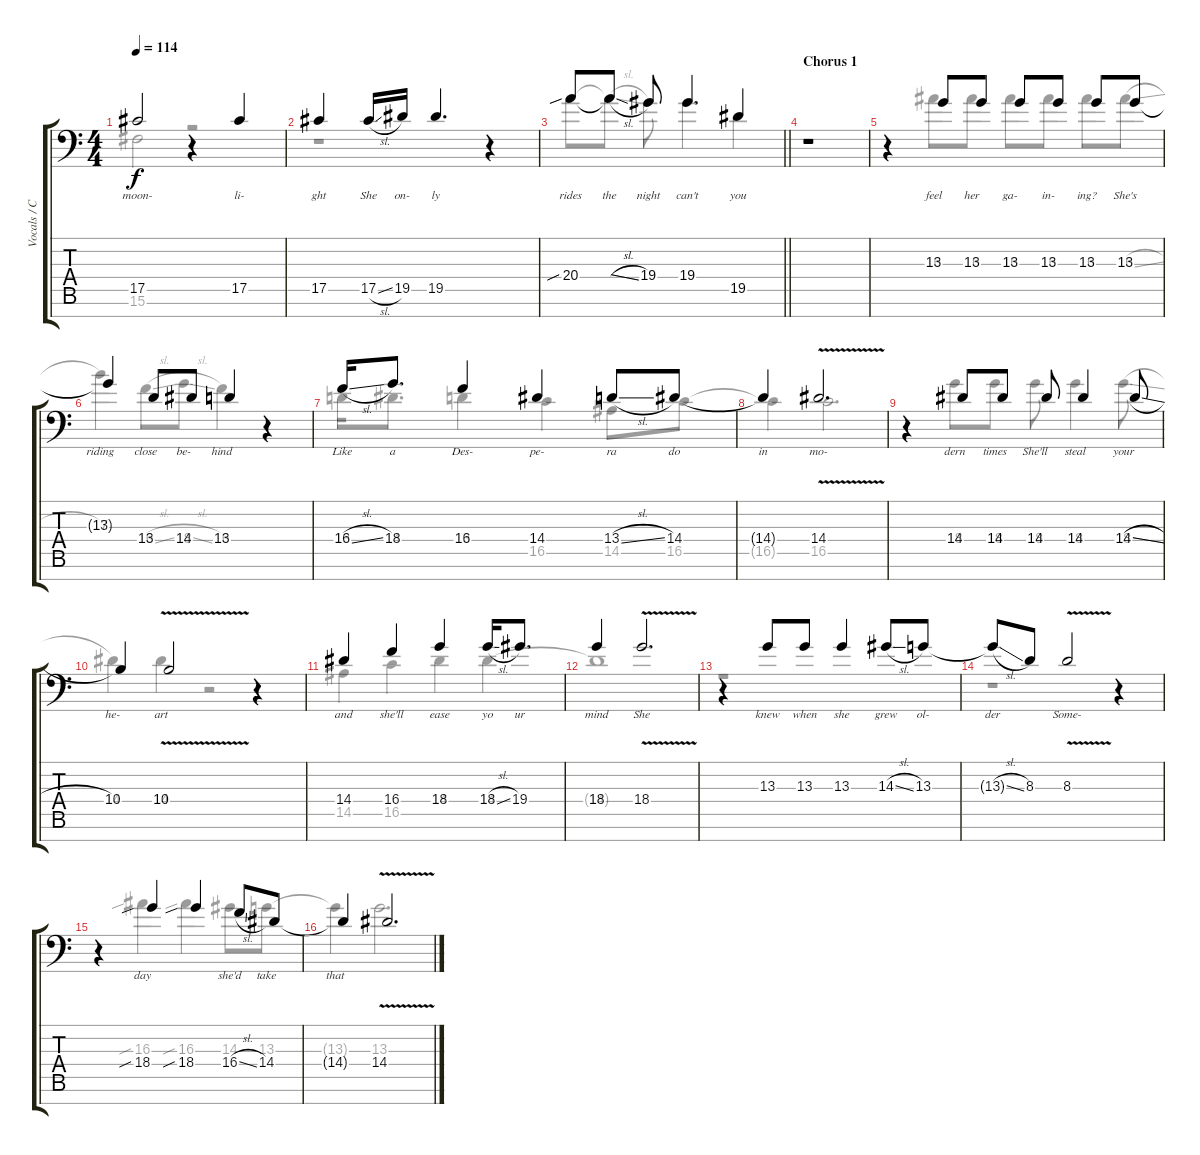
\track ("Vocals / Christine Rhoades" "Vocals / C") {instrument choiraahs}
\staff {score tabs}
\tuning (Eb4 Bb3 Gb3 Db3 Ab2 Eb2 Bb1) {hide}
\voice
\ts (4 4)
\tempo 114
\clef f4
\ks c
17.5{t}.2{lyrics (0 "moon-") lyrics (1 "") lyrics (2 "") lyrics (3 "") lyrics (4 "") dy f} r.4 17.5.4{lyrics (0 "li-") lyrics (1 "") lyrics (2 "") lyrics (3 "") lyrics (4 "")} |
17.5.4{lyrics (0 "ght") lyrics (1 "") lyrics (2 "") lyrics (3 "") lyrics (4 "")} 17.5{sl}.16{lyrics (0 "She") lyrics (1 "") lyrics (2 "") lyrics (3 "") lyrics (4 "")} 19.5.16{lyrics (0 "on-") lyrics (1 "") lyrics (2 "") lyrics (3 "") lyrics (4 "")} 19.5.4{d lyrics (0 "ly") lyrics (1 "") lyrics (2 "") lyrics (3 "") lyrics (4 "")} r.4 |
\barLineRight lightlight
20.4{sib}.8{lyrics (0 "rides") lyrics (1 "") lyrics (2 "") lyrics (3 "") lyrics (4 "")} 20.4{sl t}.8{lyrics (0 "the") lyrics (1 "") lyrics (2 "") lyrics (3 "") lyrics (4 "")} 19.4.8{lyrics (0 "night") lyrics (1 "") lyrics (2 "") lyrics (3 "") lyrics (4 "")} 19.4.4{d lyrics (0 "can't") lyrics (1 "") lyrics (2 "") lyrics (3 "") lyrics (4 "")} 19.5.4{lyrics (0 "you") lyrics (1 "") lyrics (2 "") lyrics (3 "") lyrics (4 "")} |
\section ("" "Chorus 1")
r.1 |
r.4 13.3.8{lyrics (0 "feel") lyrics (1 "") lyrics (2 "") lyrics (3 "") lyrics (4 "")} 13.3.8{lyrics (0 "her") lyrics (1 "") lyrics (2 "") lyrics (3 "") lyrics (4 "")} 13.3.8{lyrics (0 "ga-") lyrics (1 "") lyrics (2 "") lyrics (3 "") lyrics (4 "")} 13.3.8{lyrics (0 "in-") lyrics (1 "") lyrics (2 "") lyrics (3 "") lyrics (4 "")} 13.3.8{lyrics (0 "ing?") lyrics (1 "") lyrics (2 "") lyrics (3 "") lyrics (4 "")} 13.3.8{lyrics (0 "She's") lyrics (1 "") lyrics (2 "") lyrics (3 "") lyrics (4 "")} |
13.3{t}.4{lyrics (0 "riding") lyrics (1 "") lyrics (2 "") lyrics (3 "") lyrics (4 "")} 13.4.8{lyrics (0 "close") lyrics (1 "") lyrics (2 "") lyrics (3 "") lyrics (4 "")} 14.4.8{lyrics (0 "be-") lyrics (1 "") lyrics (2 "") lyrics (3 "") lyrics (4 "")} 13.4.4{lyrics (0 "hind") lyrics (1 "") lyrics (2 "") lyrics (3 "") lyrics (4 "")} r.4 |
16.4{sl}.16{lyrics (0 "Like") lyrics (1 "") lyrics (2 "") lyrics (3 "") lyrics (4 "")} 18.4.8{d lyrics (0 "a") lyrics (1 "") lyrics (2 "") lyrics (3 "") lyrics (4 "")} 16.4.4{lyrics (0 "Des-") lyrics (1 "") lyrics (2 "") lyrics (3 "") lyrics (4 "")} 14.4.4{lyrics (0 "pe-") lyrics (1 "") lyrics (2 "") lyrics (3 "") lyrics (4 "")} 13.4{sl}.8{lyrics (0 "ra") lyrics (1 "") lyrics (2 "") lyrics (3 "") lyrics (4 "")} 14.4.8{lyrics (0 "do") lyrics (1 "") lyrics (2 "") lyrics (3 "") lyrics (4 "")} |
14.4{t}.4{lyrics (0 "in") lyrics (1 "") lyrics (2 "") lyrics (3 "") lyrics (4 "")} 14.4{v}.2{d lyrics (0 "mo-") lyrics (1 "") lyrics (2 "") lyrics (3 "") lyrics (4 "")} |
r.4 14.4.8{lyrics (0 "dern") lyrics (1 "") lyrics (2 "") lyrics (3 "") lyrics (4 "")} 14.4.8{lyrics (0 "times") lyrics (1 "") lyrics (2 "") lyrics (3 "") lyrics (4 "")} 14.4.8{lyrics (0 "She'll") lyrics (1 "") lyrics (2 "") lyrics (3 "") lyrics (4 "")} 14.4.4{lyrics (0 "steal") lyrics (1 "") lyrics (2 "") lyrics (3 "") lyrics (4 "")} 14.4{sl}.8{lyrics (0 "your") lyrics (1 "") lyrics (2 "") lyrics (3 "") lyrics (4 "")} |
10.4.4{lyrics (0 "he-") lyrics (1 "") lyrics (2 "") lyrics (3 "") lyrics (4 "")} 10.4{v}.2{lyrics (0 "art") lyrics (1 "") lyrics (2 "") lyrics (3 "") lyrics (4 "")} r.4 |
14.4.4{lyrics (0 "and") lyrics (1 "") lyrics (2 "") lyrics (3 "") lyrics (4 "")} 16.4.4{lyrics (0 "she'll") lyrics (1 "") lyrics (2 "") lyrics (3 "") lyrics (4 "")} 18.4.4{lyrics (0 "ease") lyrics (1 "") lyrics (2 "") lyrics (3 "") lyrics (4 "")} 18.4{sl}.16{lyrics (0 "yo") lyrics (1 "") lyrics (2 "") lyrics (3 "") lyrics (4 "")} 19.4.8{d lyrics (0 "ur") lyrics (1 "") lyrics (2 "") lyrics (3 "") lyrics (4 "")} |
18.4.4{lyrics (0 "mind") lyrics (1 "") lyrics (2 "") lyrics (3 "") lyrics (4 "")} 18.4{v}.2{d lyrics (0 "She") lyrics (1 "") lyrics (2 "") lyrics (3 "") lyrics (4 "")} |
r.4 13.3.8{lyrics (0 "knew") lyrics (1 "") lyrics (2 "") lyrics (3 "") lyrics (4 "")} 13.3.8{lyrics (0 "when") lyrics (1 "") lyrics (2 "") lyrics (3 "") lyrics (4 "")} 13.3.4{lyrics (0 "she") lyrics (1 "") lyrics (2 "") lyrics (3 "") lyrics (4 "")} 14.3{sl}.8{lyrics (0 "grew") lyrics (1 "") lyrics (2 "") lyrics (3 "") lyrics (4 "")} 13.3.8{lyrics (0 "ol-") lyrics (1 "") lyrics (2 "") lyrics (3 "") lyrics (4 "")} |
13.3{sl t}.8{lyrics (0 "der") lyrics (1 "") lyrics (2 "") lyrics (3 "") lyrics (4 "")} 8.3.8{lyrics (0 "") lyrics (1 "") lyrics (2 "") lyrics (3 "") lyrics (4 "")} 8.3{v}.2{lyrics (0 "Some-") lyrics (1 "") lyrics (2 "") lyrics (3 "") lyrics (4 "")} r.4 |
r.4 18.4{sib}.4{lyrics (0 "day") lyrics (1 "") lyrics (2 "") lyrics (3 "") lyrics (4 "")} 18.4{sib}.4{lyrics (0 "") lyrics (1 "") lyrics (2 "") lyrics (3 "") lyrics (4 "")} 16.4{sl}.8{lyrics (0 "she'd") lyrics (1 "") lyrics (2 "") lyrics (3 "") lyrics (4 "")} 14.4.8{lyrics (0 "take") lyrics (1 "") lyrics (2 "") lyrics (3 "") lyrics (4 "")} |
14.4{t}.4{lyrics (0 "that") lyrics (1 "") lyrics (2 "") lyrics (3 "") lyrics (4 "")} 14.4{v}.2{d lyrics (0 "") lyrics (1 "") lyrics (2 "") lyrics (3 "") lyrics (4 "")}
\voice
\clef f4
\ottava regular
\simile none
\ks c
15.6{t}.2{dy f} r.2 |
r.1 |
\barLineRight lightlight
20.4{sib}.8 20.4{sl t}.8 19.4.8 19.4.4{d} 19.5.4 |
r.1 |
r.4 16.3.8 16.3.8 16.3.8 16.3.8 16.3.8 16.3{sl}.8 |
17.3.4 16.4{sl}.8 18.4{sl}.8 16.4.4 r.4 |
13.4.16 14.4.8{d} 13.4.4 16.5.4 14.5.8 16.5.8 |
16.5{t}.4 16.5.2{d} |
r.4 18.4.8 18.4.8 18.4.8 18.4.4 18.4{sl}.8 |
14.4.4 14.4.4 r.2 |
14.5.4 16.5.4 14.4.4 14.4.4 |
14.4{t}.1 |
r.1 |
r.1 |
r.4 16.3{sib}.4 16.3{sib}.4 14.3.8 13.3.8 |
13.3{t}.4 13.3.2{d}
